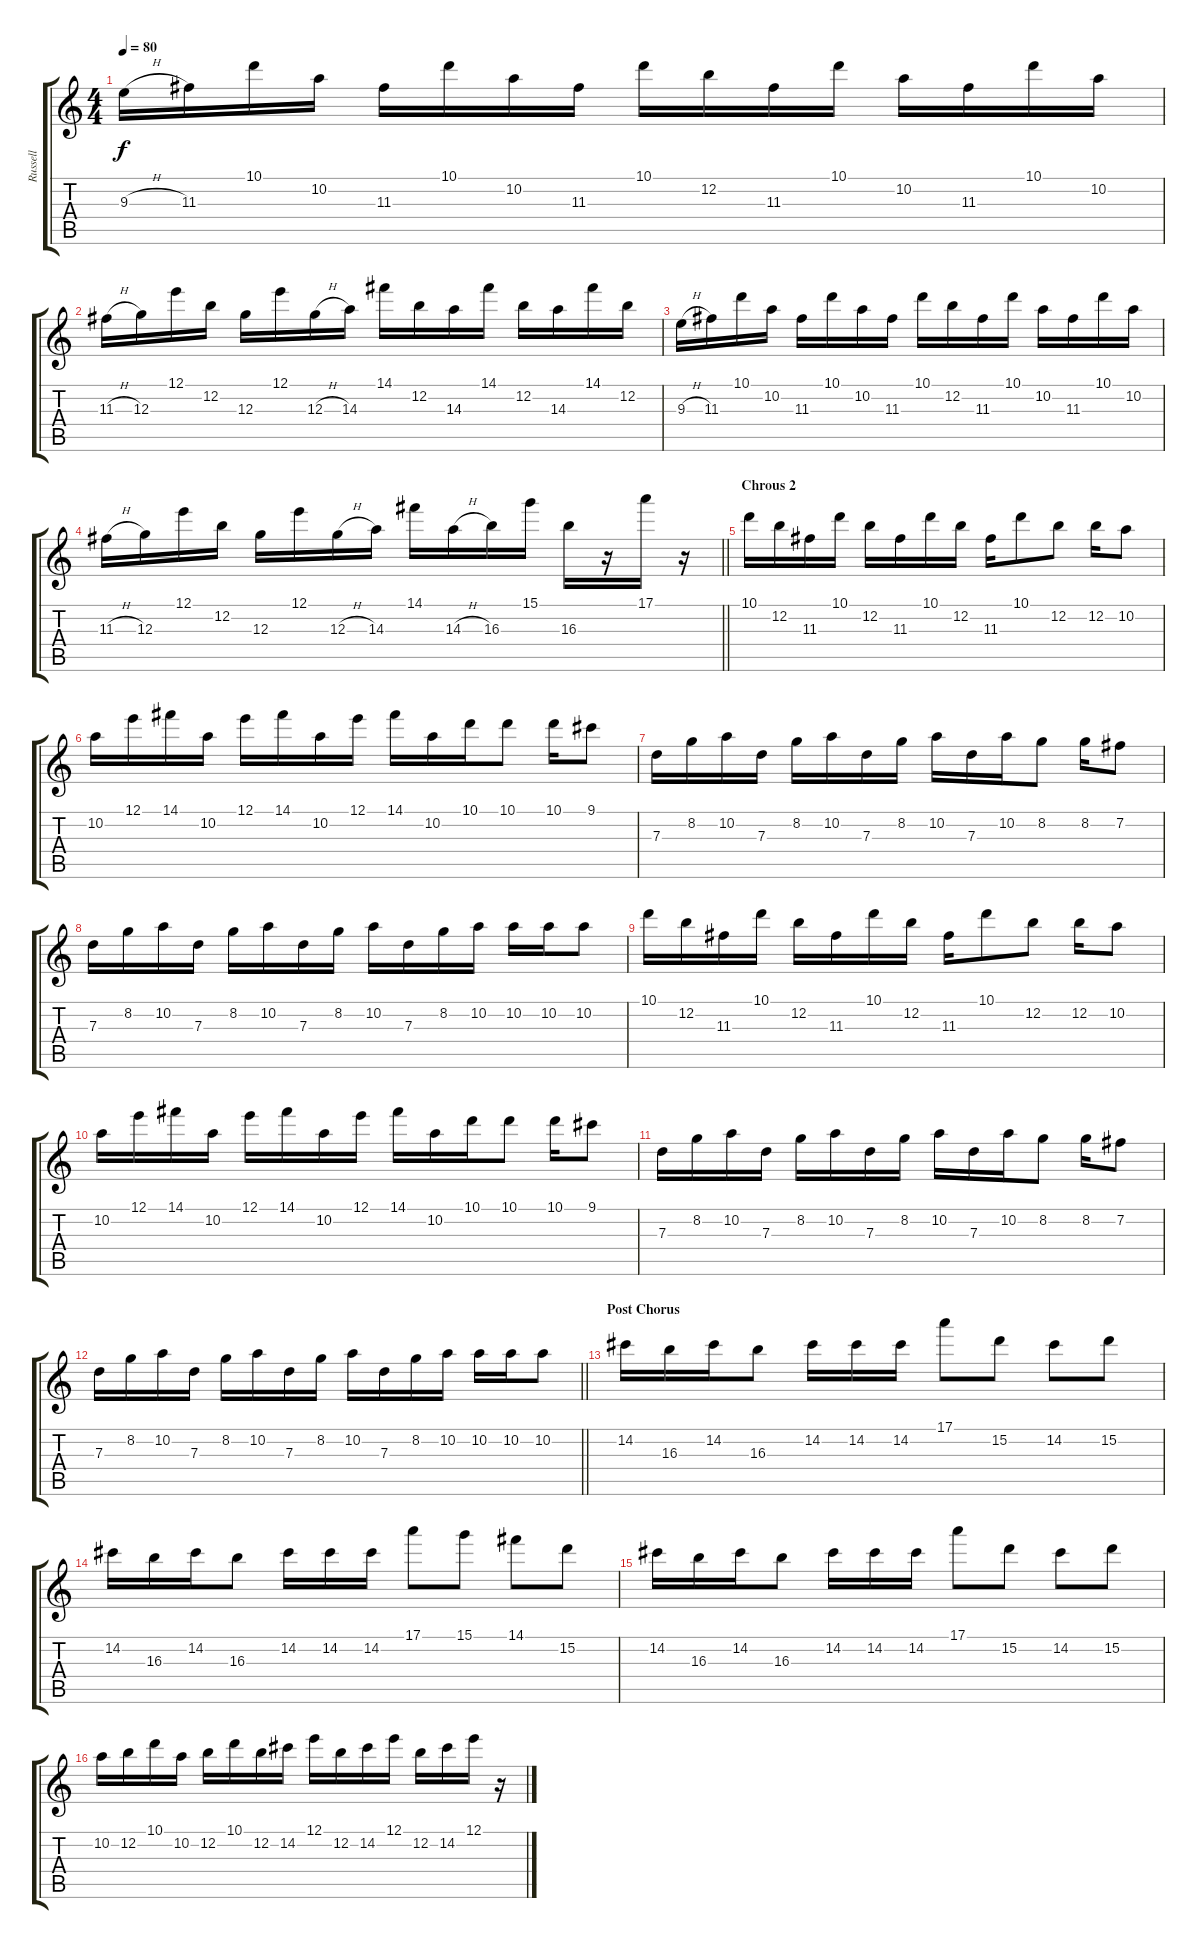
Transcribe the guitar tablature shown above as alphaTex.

\track ("Russell" "Russell") {instrument electricguitarjazz}
\staff {score tabs}
\tuning (E4 B3 G3 D3 A2 E2) {hide}
\ts (4 4)
\tempo 80
\clef g2
\ks c
9.3{h}.16{dy f} 11.3.16 10.1.16 10.2.16 11.3.16 10.1.16 10.2.16 11.3.16 10.1.16 12.2.16 11.3.16 10.1.16 10.2.16 11.3.16 10.1.16 10.2.16 |
11.3{h}.16 12.3.16 12.1.16 12.2.16 12.3.16 12.1.16 12.3{h}.16 14.3.16 14.1.16 12.2.16 14.3.16 14.1.16 12.2.16 14.3.16 14.1.16 12.2.16 |
9.3{h}.16 11.3.16 10.1.16 10.2.16 11.3.16 10.1.16 10.2.16 11.3.16 10.1.16 12.2.16 11.3.16 10.1.16 10.2.16 11.3.16 10.1.16 10.2.16 |
\barLineRight lightlight
11.3{h}.16 12.3.16 12.1.16 12.2.16 12.3.16 12.1.16 12.3{h}.16 14.3.16 14.1.16 14.3{h}.16 16.3.16 15.1.16 16.3.16 r.16 17.1.16 r.16 |
\section ("" "Chrous 2")
10.1.16 12.2.16 11.3.16 10.1.16 12.2.16 11.3.16 10.1.16 12.2.16 11.3.16 10.1.8 12.2.8 12.2.16 10.2.8 |
10.2.16 12.1.16 14.1.16 10.2.16 12.1.16 14.1.16 10.2.16 12.1.16 14.1.16 10.2.16 10.1.16 10.1.8 10.1.16 9.1.8 |
7.3.16 8.2.16 10.2.16 7.3.16 8.2.16 10.2.16 7.3.16 8.2.16 10.2.16 7.3.16 10.2.16 8.2.8 8.2.16 7.2.8 |
7.3.16 8.2.16 10.2.16 7.3.16 8.2.16 10.2.16 7.3.16 8.2.16 10.2.16 7.3.16 8.2.16 10.2.16 10.2.16 10.2.16 10.2.8 |
10.1.16 12.2.16 11.3.16 10.1.16 12.2.16 11.3.16 10.1.16 12.2.16 11.3.16 10.1.8 12.2.8 12.2.16 10.2.8 |
10.2.16 12.1.16 14.1.16 10.2.16 12.1.16 14.1.16 10.2.16 12.1.16 14.1.16 10.2.16 10.1.16 10.1.8 10.1.16 9.1.8 |
7.3.16 8.2.16 10.2.16 7.3.16 8.2.16 10.2.16 7.3.16 8.2.16 10.2.16 7.3.16 10.2.16 8.2.8 8.2.16 7.2.8 |
\barLineRight lightlight
7.3.16 8.2.16 10.2.16 7.3.16 8.2.16 10.2.16 7.3.16 8.2.16 10.2.16 7.3.16 8.2.16 10.2.16 10.2.16 10.2.16 10.2.8 |
\section ("" "Post Chorus")
14.2.16 16.3.16 14.2.16 16.3.8 14.2.16 14.2.16 14.2.16 17.1.8 15.2.8 14.2.8 15.2.8 |
14.2.16 16.3.16 14.2.16 16.3.8 14.2.16 14.2.16 14.2.16 17.1.8 15.1.8 14.1.8 15.2.8 |
14.2.16 16.3.16 14.2.16 16.3.8 14.2.16 14.2.16 14.2.16 17.1.8 15.2.8 14.2.8 15.2.8 |
10.2.16 12.2.16 10.1.16 10.2.16 12.2.16 10.1.16 12.2.16 14.2.16 12.1.16 12.2.16 14.2.16 12.1.16 12.2.16 14.2.16 12.1.16 r.16
